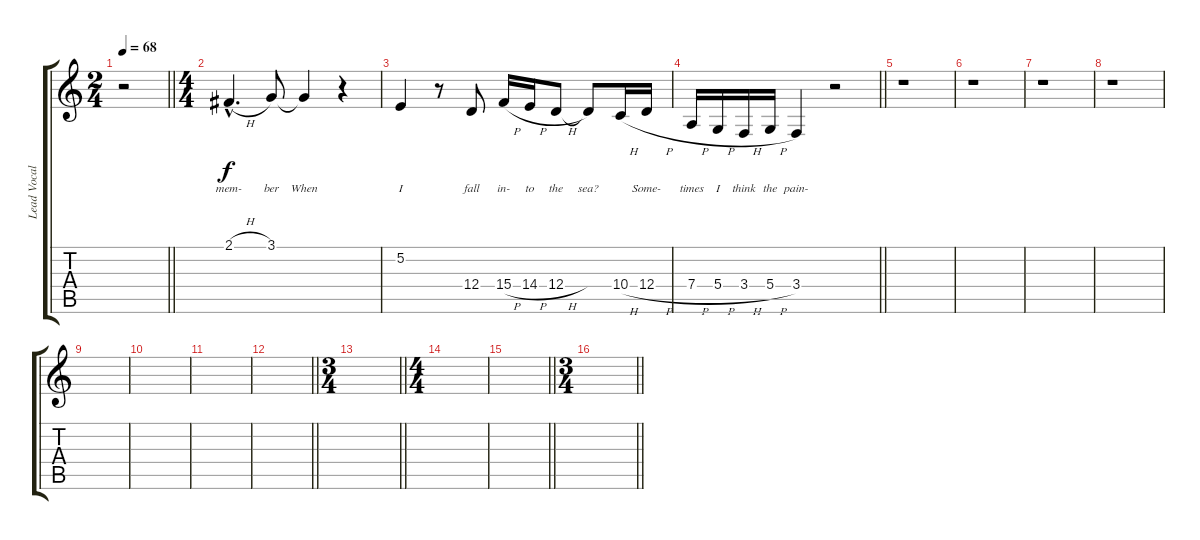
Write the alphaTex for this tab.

\track ("Lead Vocal" "Lead Vocal") {instrument tenorsax}
\staff {score tabs}
\tuning (E4 B3 G3 D3 A2 E2) {hide}
\ts (2 4)
\tempo 68
\clef g2
\barLineRight lightlight
\ks c
r.2{dy f} |
\ts (4 4)
2.1{h hac}.4{d lyrics (0 "mem-") lyrics (1 "") lyrics (2 "") lyrics (3 "") lyrics (4 "")} 3.1.8{lyrics (0 "ber") lyrics (1 "") lyrics (2 "") lyrics (3 "") lyrics (4 "")} 3.1{t}.4{lyrics (0 "When") lyrics (1 "") lyrics (2 "") lyrics (3 "") lyrics (4 "")} r.4 |
5.2.4{lyrics (0 "I") lyrics (1 "") lyrics (2 "") lyrics (3 "") lyrics (4 "")} r.8 12.4.8{lyrics (0 "fall") lyrics (1 "") lyrics (2 "") lyrics (3 "") lyrics (4 "")} 15.4{h}.16{lyrics (0 "in-") lyrics (1 "") lyrics (2 "") lyrics (3 "") lyrics (4 "")} 14.4{h}.16{lyrics (0 "to") lyrics (1 "") lyrics (2 "") lyrics (3 "") lyrics (4 "")} 12.4{h}.8{lyrics (0 "the") lyrics (1 "") lyrics (2 "") lyrics (3 "") lyrics (4 "")} 12.4{t}.8{lyrics (0 "sea?") lyrics (1 "") lyrics (2 "") lyrics (3 "") lyrics (4 "")} 10.4{h}.16{lyrics (0 "") lyrics (1 "") lyrics (2 "") lyrics (3 "") lyrics (4 "")} 12.4{h}.16{lyrics (0 "Some-") lyrics (1 "") lyrics (2 "") lyrics (3 "") lyrics (4 "")} |
\barLineRight lightlight
7.4{h}.16{lyrics (0 "times") lyrics (1 "") lyrics (2 "") lyrics (3 "") lyrics (4 "")} 5.4{h}.16{lyrics (0 "I") lyrics (1 "") lyrics (2 "") lyrics (3 "") lyrics (4 "")} 3.4{h}.16{lyrics (0 "think") lyrics (1 "") lyrics (2 "") lyrics (3 "") lyrics (4 "")} 5.4{h}.16{lyrics (0 "the") lyrics (1 "") lyrics (2 "") lyrics (3 "") lyrics (4 "")} 3.4.4{lyrics (0 "pain-") lyrics (1 "") lyrics (2 "") lyrics (3 "") lyrics (4 "")} r.2 |
r.1 |
r.1 |
r.1 |
r.1 |
|
|
|
\barLineRight lightlight
|
\ts (3 4)
\barLineRight lightlight
|
\ts (4 4)
|
\barLineRight lightlight
|
\ts (3 4)
\barLineRight lightlight
